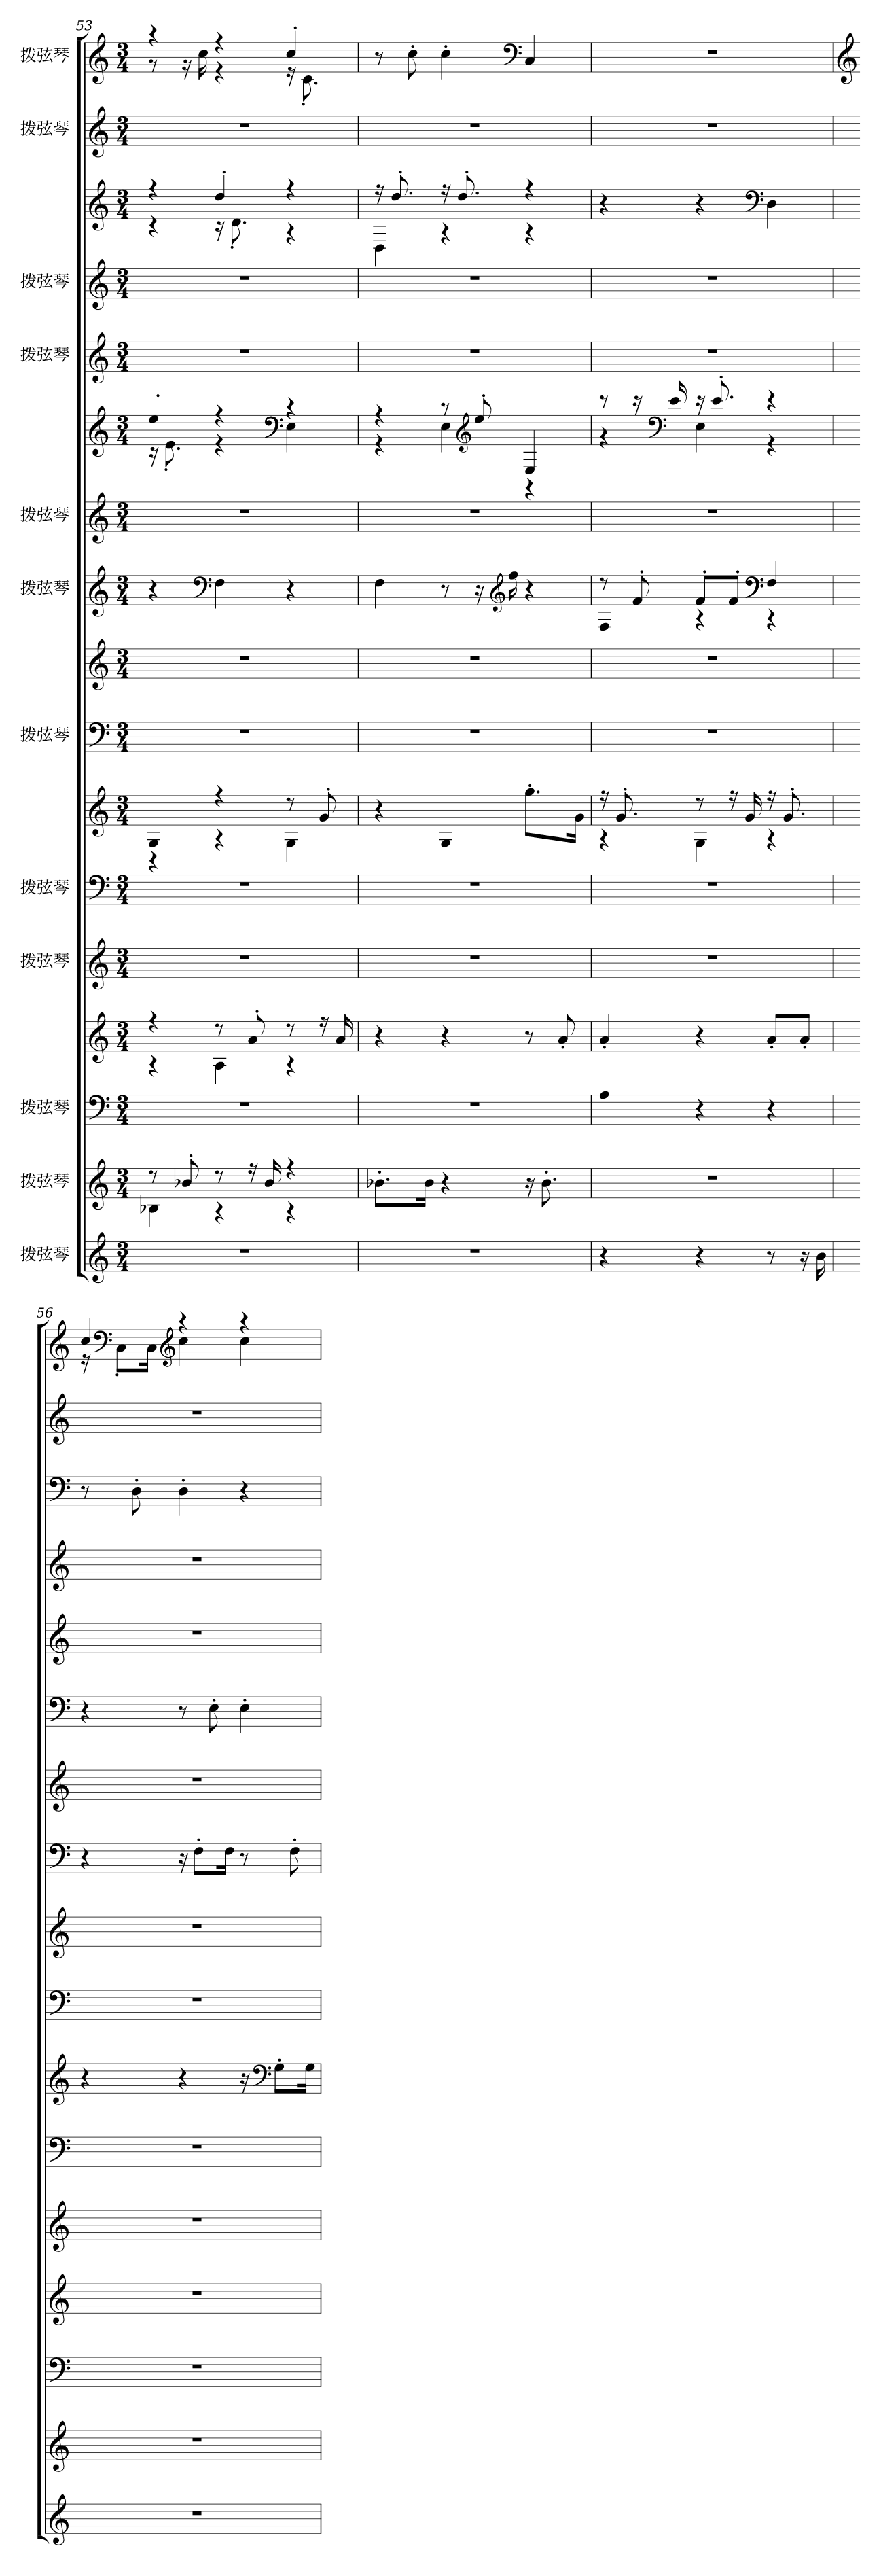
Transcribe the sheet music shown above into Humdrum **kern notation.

**kern	**kern	**kern	**kern	**kern	**kern	**kern	**kern	**kern	**kern	**kern	**kern	**kern	**kern	**kern	**kern	**kern
*part12	*part11	*part10	*part10	*part9	*part8	*part8	*part7	*part7	*part6	*part5	*part5	*part4	*part3	*part3	*part2	*part1
*staff17	*staff16	*staff15	*staff14	*staff13	*staff12	*staff11	*staff10	*staff9	*staff8	*staff7	*staff6	*staff5	*staff4	*staff3	*staff2	*staff1
*I"拨弦琴	*I"拨弦琴	*I"拨弦琴	*	*I"拨弦琴	*I"拨弦琴	*	*I"拨弦琴	*	*I"拨弦琴	*I"拨弦琴	*	*I"拨弦琴	*I"拨弦琴	*	*I"拨弦琴	*I"拨弦琴
*clefG2	*clefG2	*clefF4	*clefG2	*clefG2	*clefF4	*clefG2	*clefF4	*clefG2	*clefG2	*clefG2	*clefG2	*clefG2	*clefG2	*clefG2	*clefG2	*clefG2
*k[]	*k[]	*k[]	*k[]	*k[]	*k[]	*k[]	*k[]	*k[]	*k[]	*k[]	*k[]	*k[]	*k[]	*k[]	*k[]	*k[]
*M3/4	*M3/4	*M3/4	*M3/4	*M3/4	*M3/4	*M3/4	*M3/4	*M3/4	*M3/4	*M3/4	*M3/4	*M3/4	*M3/4	*M3/4	*M3/4	*M3/4
=53	=53	=53	=53	=53	=53	=53	=53	=53	=53	=53	=53	=53	=53	=53	=53	=53
*	*^	*	*^	*	*	*^	*	*	*	*	*^	*	*	*^	*	*^
2.r	8r	4B-X\	2.r	4r	4r	2.r	2.r	4G/	4r	2.r	2.r	4r	2.r	4ee'/	16r	2.r	2.r	4r	4r	2.r	4r	8r
.	.	.	.	.	.	.	.	.	.	.	.	.	.	.	8.e'\	.	.	.	.	.	.	.
.	8b-X'/	.	.	.	.	.	.	.	.	.	.	.	.	.	.	.	.	.	.	.	.	16r
.	.	.	.	.	.	.	.	.	.	.	.	.	.	.	.	.	.	.	.	.	.	16cc\
*	*	*	*	*	*	*	*	*	*	*	*	*clefF4	*	*	*	*	*	*	*	*	*	*
.	8r	4r	.	8r	4A\	.	.	4r	4r	.	.	4F\	.	4r	4r	.	.	4dd'/	16r	.	4r	4r
.	.	.	.	.	.	.	.	.	.	.	.	.	.	.	.	.	.	.	8.d'\	.	.	.
.	16r	.	.	8a'/	.	.	.	.	.	.	.	.	.	.	.	.	.	.	.	.	.	.
.	16b-/	.	.	.	.	.	.	.	.	.	.	.	.	.	.	.	.	.	.	.	.	.
*	*	*	*	*	*	*	*	*	*	*	*	*	*	*clefF4	*	*	*	*	*	*	*	*
.	4r	4r	.	8r	4r	.	.	8r	4G\	.	.	4r	.	4r	4E\	.	.	4r	4r	.	4cc'/	16r
.	.	.	.	.	.	.	.	.	.	.	.	.	.	.	.	.	.	.	.	.	.	8.c'\
.	.	.	.	16r	.	.	.	8g'/	.	.	.	.	.	.	.	.	.	.	.	.	.	.
.	.	.	.	16a/	.	.	.	.	.	.	.	.	.	.	.	.	.	.	.	.	.	.
*	*v	*v	*	*v	*v	*	*	*v	*v	*	*	*	*	*	*	*	*	*	*	*	*v	*v
=54	=54	=54	=54	=54	=54	=54	=54	=54	=54	=54	=54	=54	=54	=54	=54	=54	=54	=54
2.r	8.b-X'\L	2.r	4r	2.r	2.r	4r	2.r	2.r	4F\	2.r	4r	4r	2.r	2.r	16r	4D\	2.r	8r
.	.	.	.	.	.	.	.	.	.	.	.	.	.	.	8.dd'/	.	.	.
.	.	.	.	.	.	.	.	.	.	.	.	.	.	.	.	.	.	8cc'\
.	16b-\Jk	.	.	.	.	.	.	.	.	.	.	.	.	.	.	.	.	.
.	4r	.	4r	.	.	4G/	.	.	8r	.	8r	4E\	.	.	16r	4r	.	4cc'\
.	.	.	.	.	.	.	.	.	.	.	.	.	.	.	8.dd'/	.	.	.
*	*	*	*	*	*	*	*	*	*	*	*clefG2	*	*	*	*	*	*	*
.	.	.	.	.	.	.	.	.	16r	.	8ee'/	.	.	.	.	.	.	.
*	*	*	*	*	*	*	*	*	*clefG2	*	*	*	*	*	*	*	*	*
.	.	.	.	.	.	.	.	.	16ff\	.	.	.	.	.	.	.	.	.
*	*	*	*	*	*	*	*	*	*	*	*	*	*	*	*	*	*	*clefF4
.	16r	.	8r	.	.	8.gg'\L	.	.	4r	.	4E/	4r	.	.	4r	4r	.	4C/
.	8.b-'\	.	.	.	.	.	.	.	.	.	.	.	.	.	.	.	.	.
.	.	.	8a'/	.	.	.	.	.	.	.	.	.	.	.	.	.	.	.
.	.	.	.	.	.	16g\Jk	.	.	.	.	.	.	.	.	.	.	.	.
*	*	*	*	*	*	*	*	*	*	*	*	*	*	*	*v	*v	*	*
!!LO:PB:g=z
=55	=55	=55	=55	=55	=55	=55	=55	=55	=55	=55	=55	=55	=55	=55	=55	=55	=55
*	*	*	*	*	*	*^	*	*	*^	*	*	*	*	*	*	*	*
4r	2.r	4A\	4a'/	2.r	2.r	16r	4r	2.r	2.r	8r	4F\	2.r	8r	4r	2.r	2.r	4r	2.r	2.r
.	.	.	.	.	.	8.g'/	.	.	.	.	.	.	.	.	.	.	.	.	.
.	.	.	.	.	.	.	.	.	.	8f'/	.	.	16r	.	.	.	.	.	.
*	*	*	*	*	*	*	*	*	*	*	*	*	*clefF4	*	*	*	*	*	*
.	.	.	.	.	.	.	.	.	.	.	.	.	16e/	.	.	.	.	.	.
4r	.	4r	4r	.	.	8r	4G\	.	.	8f'/L	4r	.	16r	4E\	.	.	4r	.	.
.	.	.	.	.	.	.	.	.	.	.	.	.	8.e'/	.	.	.	.	.	.
.	.	.	.	.	.	16r	.	.	.	8f'/J	.	.	.	.	.	.	.	.	.
.	.	.	.	.	.	16g/	.	.	.	.	.	.	.	.	.	.	.	.	.
*	*	*	*	*	*	*	*	*	*	*clefF4	*	*	*	*	*	*	*clefF4	*	*
8r	.	4r	8a'/L	.	.	16r	4r	.	.	4F/	4r	.	4r	4r	.	.	4D\	.	.
.	.	.	.	.	.	8.g'/	.	.	.	.	.	.	.	.	.	.	.	.	.
16r	.	.	8a'/J	.	.	.	.	.	.	.	.	.	.	.	.	.	.	.	.
16b\	.	.	.	.	.	.	.	.	.	.	.	.	.	.	.	.	.	.	.
*	*	*	*	*	*	*v	*v	*	*	*v	*v	*	*v	*v	*	*	*	*	*
=56	=56	=56	=56	=56	=56	=56	=56	=56	=56	=56	=56	=56	=56	=56	=56	=56
*	*	*	*	*	*	*	*	*	*	*	*	*	*	*	*	*clefG2
*	*	*	*	*	*	*	*	*	*	*	*	*	*	*	*	*^
2.r	2.r	2.r	2.r	2.r	2.r	4r	2.r	2.r	4r	2.r	4r	2.r	2.r	8r	2.r	4cc/	16r
*	*	*	*	*	*	*	*	*	*	*	*	*	*	*	*	*clefF4	*
.	.	.	.	.	.	.	.	.	.	.	.	.	.	.	.	.	8C'\L
.	.	.	.	.	.	.	.	.	.	.	.	.	.	8D'\	.	.	.
.	.	.	.	.	.	.	.	.	.	.	.	.	.	.	.	.	16C\Jk
*	*	*	*	*	*	*	*	*	*	*	*	*	*	*	*	*clefG2	*
.	.	.	.	.	.	4r	.	.	16r	.	8r	.	.	4D'\	.	4r	4cc\
.	.	.	.	.	.	.	.	.	8F'\L	.	.	.	.	.	.	.	.
.	.	.	.	.	.	.	.	.	.	.	8E'\	.	.	.	.	.	.
.	.	.	.	.	.	.	.	.	16F\Jk	.	.	.	.	.	.	.	.
.	.	.	.	.	.	16r	.	.	8r	.	4E'\	.	.	4r	.	4r	4cc\
*	*	*	*	*	*	*clefF4	*	*	*	*	*	*	*	*	*	*	*
.	.	.	.	.	.	8G'\L	.	.	.	.	.	.	.	.	.	.	.
.	.	.	.	.	.	.	.	.	8F'\	.	.	.	.	.	.	.	.
.	.	.	.	.	.	16G\Jk	.	.	.	.	.	.	.	.	.	.	.
*	*	*	*	*	*	*	*	*	*	*	*	*	*	*	*	*v	*v
=	=	=	=	=	=	=	=	=	=	=	=	=	=	=	=	=
*-	*-	*-	*-	*-	*-	*-	*-	*-	*-	*-	*-	*-	*-	*-	*-	*-
